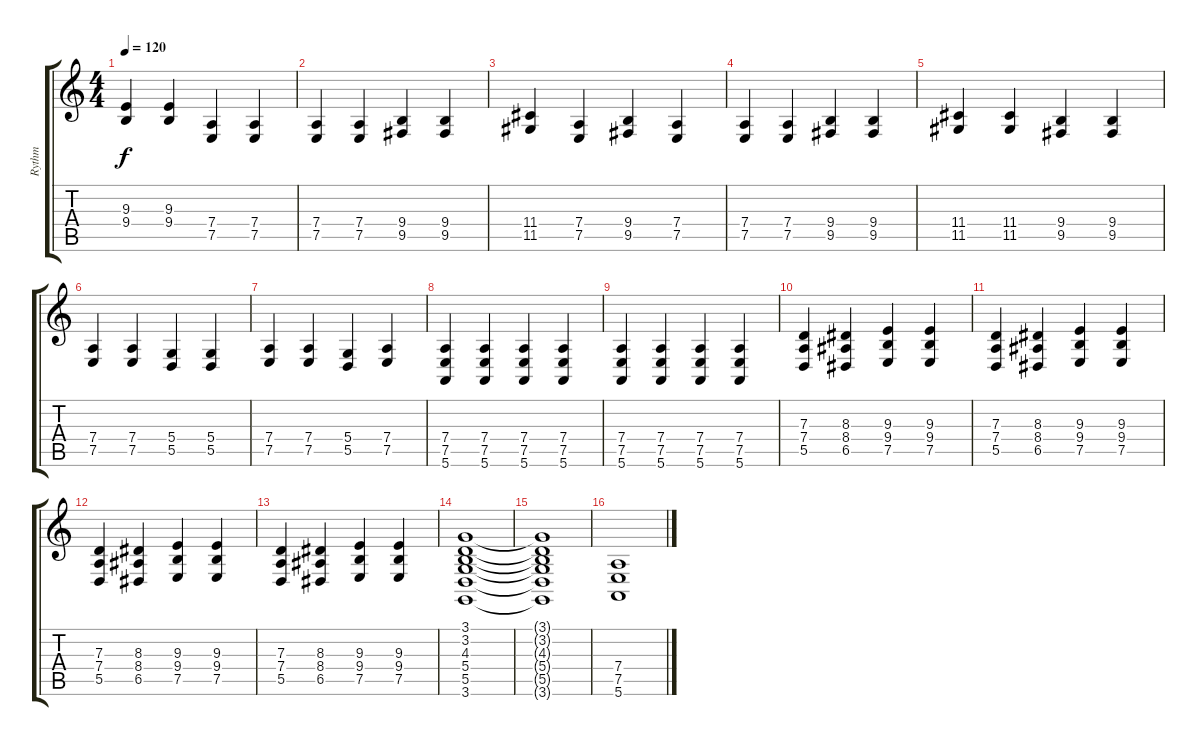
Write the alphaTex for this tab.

\track ("Rythm" "Rythm") {instrument acousticgrandpiano}
\staff {score tabs}
\tuning (E4 B3 G3 D3 A2 E2) {hide}
\ts (4 4)
\tempo 120
\clef g2
\ks c
(9.3 9.4).4{dy f} (9.3 9.4).4 (7.4 7.5).4 (7.4 7.5).4 |
(7.4 7.5).4 (7.4 7.5).4 (9.4 9.5).4 (9.4 9.5).4 |
(11.4 11.5).4 (7.4 7.5).4 (9.4 9.5).4 (7.4 7.5).4 |
(7.4 7.5).4 (7.4 7.5).4 (9.4 9.5).4 (9.4 9.5).4 |
(11.4 11.5).4 (11.4 11.5).4 (9.4 9.5).4 (9.4 9.5).4 |
(7.4 7.5).4 (7.4 7.5).4 (5.4 5.5).4 (5.4 5.5).4 |
(7.4 7.5).4 (7.4 7.5).4 (5.4 5.5).4 (7.4 7.5).4 |
(7.4 7.5 5.6).4 (7.4 7.5 5.6).4 (7.4 7.5 5.6).4 (7.4 7.5 5.6).4 |
(7.4 7.5 5.6).4 (7.4 7.5 5.6).4 (7.4 7.5 5.6).4 (7.4 7.5 5.6).4 |
(7.3 7.4 5.5).4 (8.3 8.4 6.5).4 (9.3 9.4 7.5).4 (9.3 9.4 7.5).4 |
(7.3 7.4 5.5).4 (8.3 8.4 6.5).4 (9.3 9.4 7.5).4 (9.3 9.4 7.5).4 |
(7.3 7.4 5.5).4 (8.3 8.4 6.5).4 (9.3 9.4 7.5).4 (9.3 9.4 7.5).4 |
(7.3 7.4 5.5).4 (8.3 8.4 6.5).4 (9.3 9.4 7.5).4 (9.3 9.4 7.5).4 |
(3.1 3.2 4.3 5.4 5.5 3.6).1 |
(3.1{t} 3.2{t} 4.3{t} 5.4{t} 5.5{t} 3.6{t}).1 |
(7.4 7.5 5.6).1
